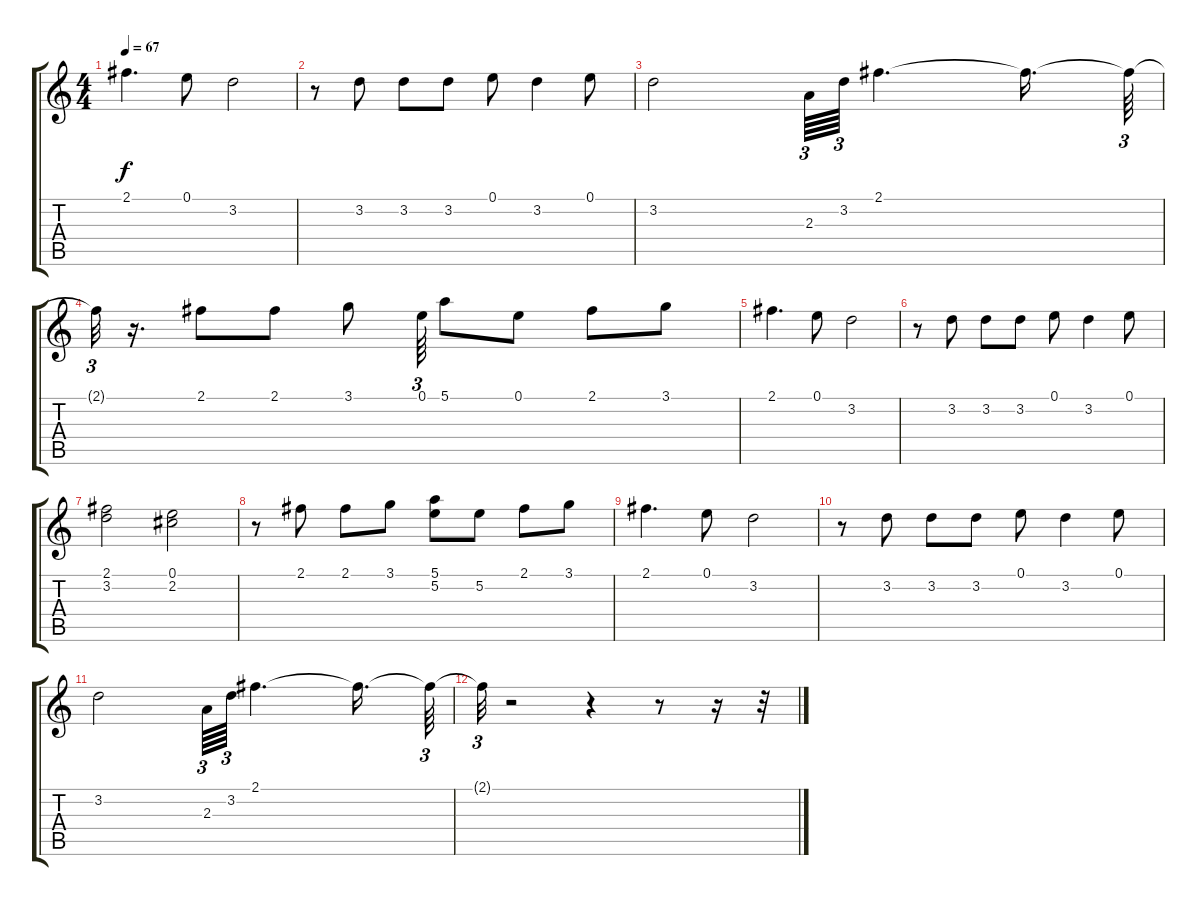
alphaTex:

\track "" {instrument acousticguitarnylon}
\staff {score tabs}
\tuning (E4 B3 G3 D3 A2 E2) {hide}
\ts (4 4)
\tempo 67
\clef g2
\ks c
2.1.4{d dy f} 0.1.8 3.2.2 |
r.8 3.2.8 3.2.8 3.2.8 0.1.8 3.2.4 0.1.8 |
3.2.2 2.3.64{tu (3 2)} 3.2.64{tu (3 2)} 2.1.4{d} 2.1{t}.16{d} 2.1{t}.64{tu (3 2)} |
2.1{t}.32{tu (3 2)} r.16{d} 2.1.8 2.1.8 3.1.8 0.1.64{tu (3 2)} 5.1.8 0.1.8 2.1.8 3.1.8 |
2.1.4{d} 0.1.8 3.2.2 |
r.8 3.2.8 3.2.8 3.2.8 0.1.8 3.2.4 0.1.8 |
(2.1 3.2).2 (0.1 2.2).2 |
r.8 2.1.8 2.1.8 3.1.8 (5.1 5.2).8 5.2.8 2.1.8 3.1.8 |
2.1.4{d} 0.1.8 3.2.2 |
r.8 3.2.8 3.2.8 3.2.8 0.1.8 3.2.4 0.1.8 |
3.2.2 2.3.64{tu (3 2)} 3.2.64{tu (3 2)} 2.1.4{d} 2.1{t}.16{d} 2.1{t}.64{tu (3 2)} |
2.1{t}.32{tu (3 2)} r.2 r.4 r.8 r.16 r.32
